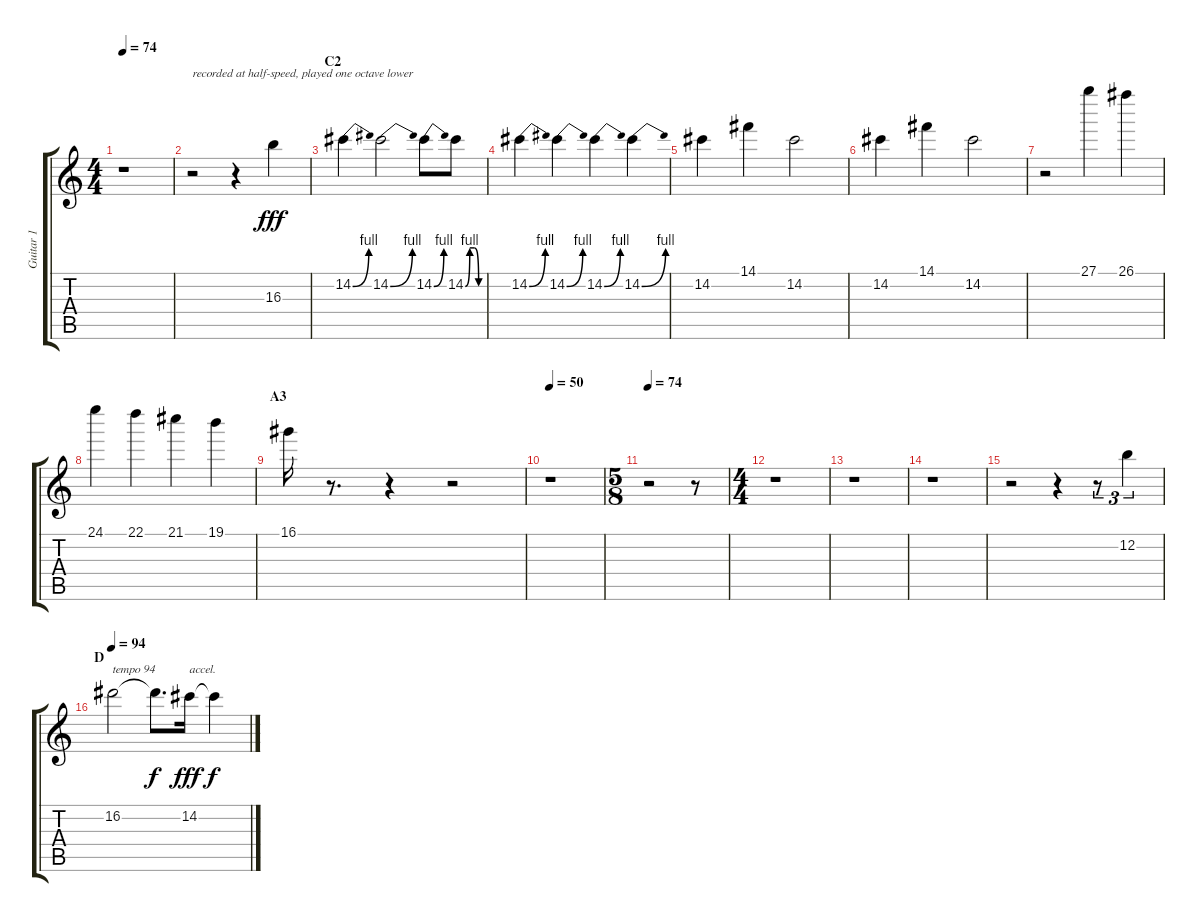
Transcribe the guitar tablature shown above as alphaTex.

\track ("Guitar 1" "Guitar 1") {instrument overdrivenguitar}
\staff {score tabs}
\tuning (E4 B3 G3 D3 A2 E2) {hide}
\ts (4 4)
\tempo 74
\clef g2
\ks c
r.1{dy fff} |
r.2{txt "recorded at half-speed, played one octave lower"} r.4 16.3.4 |
\section ("" "C2")
14.2{be (bend 0 0 60 4)}.4 14.2{be (bend 0 0 60 4)}.2 14.2{be (bend 0 0 60 4)}.8 14.2{be (custom 0 0 15 4 30 4 45 0 60 0)}.8 |
14.2{be (bend 0 0 60 4)}.4 14.2{be (bend 0 0 60 4)}.4 14.2{be (bend 0 0 60 4)}.4 14.2{be (bend 0 0 60 4)}.4 |
14.2.4 14.1.4 14.2.2 |
14.2.4 14.1.4 14.2.2 |
r.2 27.1.4 26.1.4 |
24.1.4 22.1.4 21.1.4 19.1.4 |
\section ("" "A3")
16.1.16 r.8{d} r.4 r.2 |
\tempo 50
r.1 |
\ts (5 8)
\tempo 74
r.2 r.8 |
\ts (4 4)
r.1 |
r.1 |
r.1 |
r.2 r.4 r.8{tu (3 2)} 12.2.4{tu (3 2)} |
\section ("" "D")
\tempo 94
16.2.2{txt "tempo 94"} 16.2{t}.8{d dy f} 14.2.16{txt "accel." dy fff} 14.2{t}.4{dy f}
